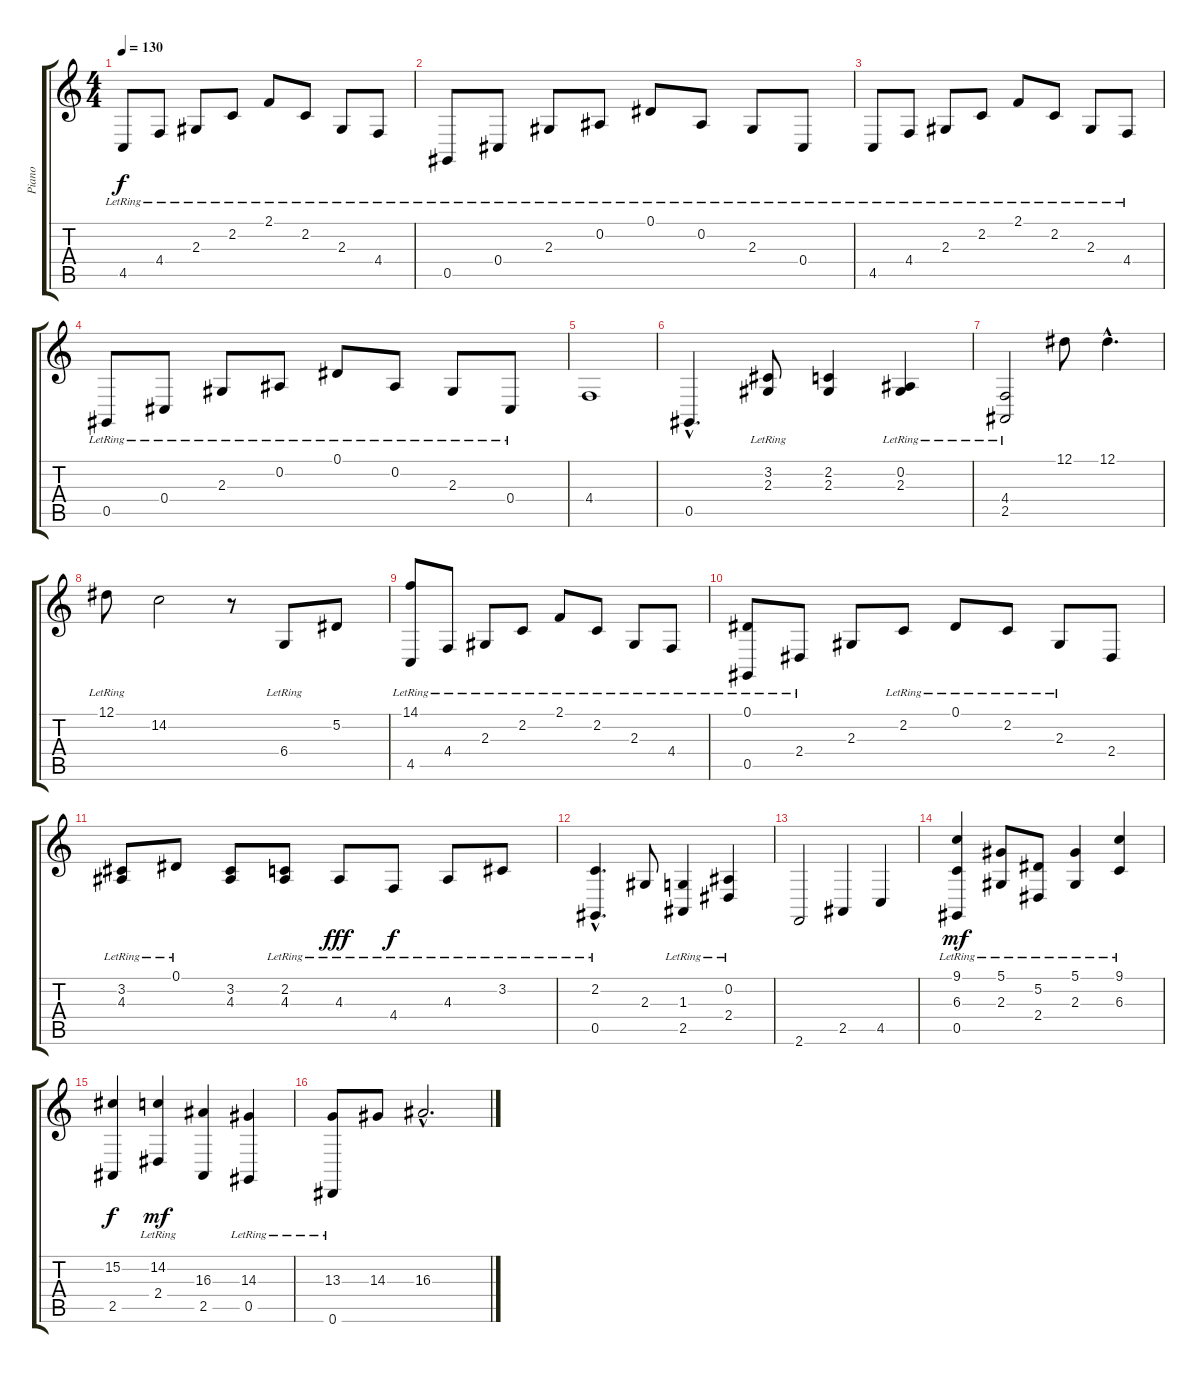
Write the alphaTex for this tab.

\track ("Piano" "Piano") {instrument brightacousticpiano}
\staff {score tabs}
\tuning (Eb4 Bb3 Gb3 Db3 Ab2 Eb2) {hide}
\ts (4 4)
\tempo 130
\clef g2
\ks c
4.5{lr}.8{dy f volume 13} 4.4{lr}.8 2.3{lr}.8 2.2{lr}.8 2.1{lr}.8 2.2{lr}.8 2.3{lr}.8 4.4{lr}.8 |
0.5{lr}.8 0.4{lr}.8 2.3{lr}.8 0.2{lr}.8 0.1{lr}.8 0.2{lr}.8 2.3{lr}.8 0.4{lr}.8 |
4.5{lr}.8{volume 13} 4.4{lr}.8 2.3{lr}.8 2.2{lr}.8 2.1{lr}.8 2.2{lr}.8 2.3{lr}.8 4.4{lr}.8 |
0.5{lr}.8 0.4{lr}.8 2.3{lr}.8 0.2{lr}.8 0.1{lr}.8 0.2{lr}.8 2.3{lr}.8 0.4{lr}.8 |
4.4.1{volume 15} |
0.5{hac}.4{d} (3.2{lr} 2.3).8 (2.2 2.3).4 (0.2{lr} 2.3).4 |
(4.4{lr} 2.5{lr}).2 12.1.8 12.1{hac}.4{d} |
12.1{lr}.8 14.2.2 r.8 6.4{lr}.8 5.2.8 |
(14.1{lr} 4.5{lr}).8{volume 13} 4.4{lr}.8 2.3{lr}.8 2.2{lr}.8 2.1{lr}.8 2.2{lr}.8 2.3{lr}.8 4.4{lr}.8 |
(0.1{lr} 0.5{lr}).8 2.4{lr}.8 2.3.8 2.2{lr}.8 0.1{lr}.8 2.2{lr}.8 2.3{lr}.8 2.4.8 |
(3.2{lr} 4.3{lr}).8 0.1{lr}.8 (3.2 4.3).8 (2.2{lr} 4.3).8 4.3{lr}.8{dy fff} 4.4{lr}.8{dy f} 4.3{lr}.8 3.2{lr}.8 |
(2.2{hac lr} 0.5{hac lr}).4{d} 2.3.8 (1.3{lr} 2.5{lr}).4 (0.2 2.4{lr}).4 |
2.6.2{volume 15} 2.5.4 4.5.4 |
(9.1 6.3{lr} 0.5{lr}).4{dy mf} (5.1 2.3{lr}).8 (5.2 2.4{lr}).8 (5.1 2.3{lr}).4 (9.1 6.3{lr}).4 |
(15.2 2.5).4{dy f} (14.2 2.4{lr}).4{dy mf} (16.3 2.5).4 (14.3 0.5{lr}).4 |
(13.3 0.6{lr}).8 14.3.8 16.3{hac}.2{d}
